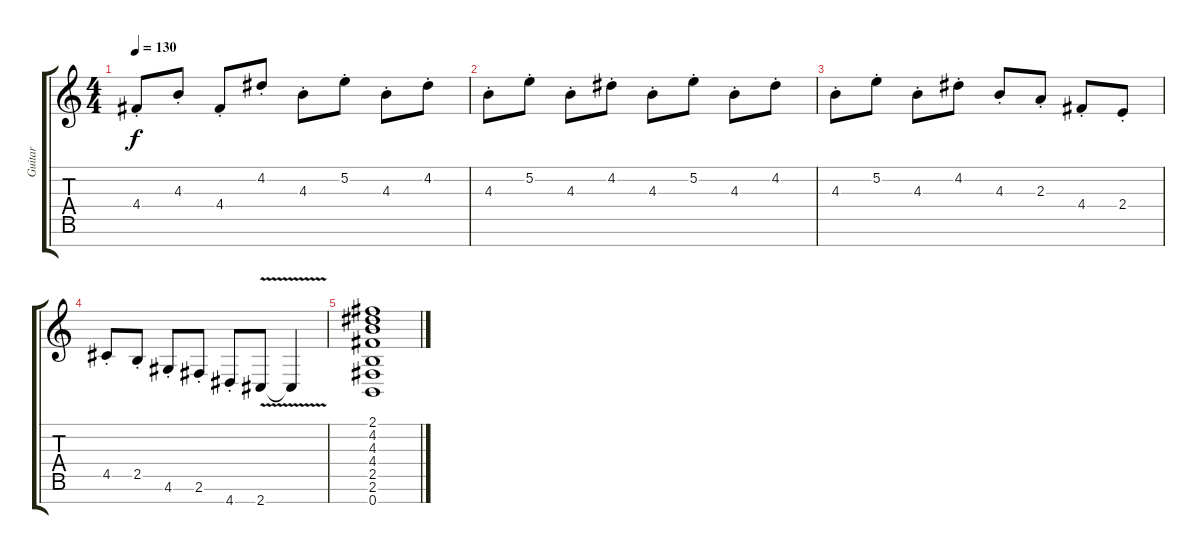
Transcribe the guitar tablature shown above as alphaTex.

\track ("Guitar" "Guitar") {instrument electricguitarclean}
\staff {score tabs}
\tuning (E4 B3 G3 D3 A2 E2 B1) {hide}
\ts (4 4)
\tempo 130
\clef g2
\ks c
4.4{st}.8{dy f} 4.3{st}.8 4.4{st}.8 4.2{st}.8 4.3{st}.8 5.2{st}.8 4.3{st}.8 4.2{st}.8 |
4.3{st}.8 5.2{st}.8 4.3{st}.8 4.2{st}.8 4.3{st}.8 5.2{st}.8 4.3{st}.8 4.2{st}.8 |
4.3{st}.8 5.2{st}.8 4.3{st}.8 4.2{st}.8 4.3{st}.8 2.3{st}.8 4.4{st}.8 2.4{st}.8 |
4.5{st}.8 2.5{st}.8 4.6{st}.8 2.6{st}.8 4.7{st}.8 2.7{v}.8 2.7{t}.4 |
(2.1 4.2 4.3 4.4 2.5 2.6 0.7).1
